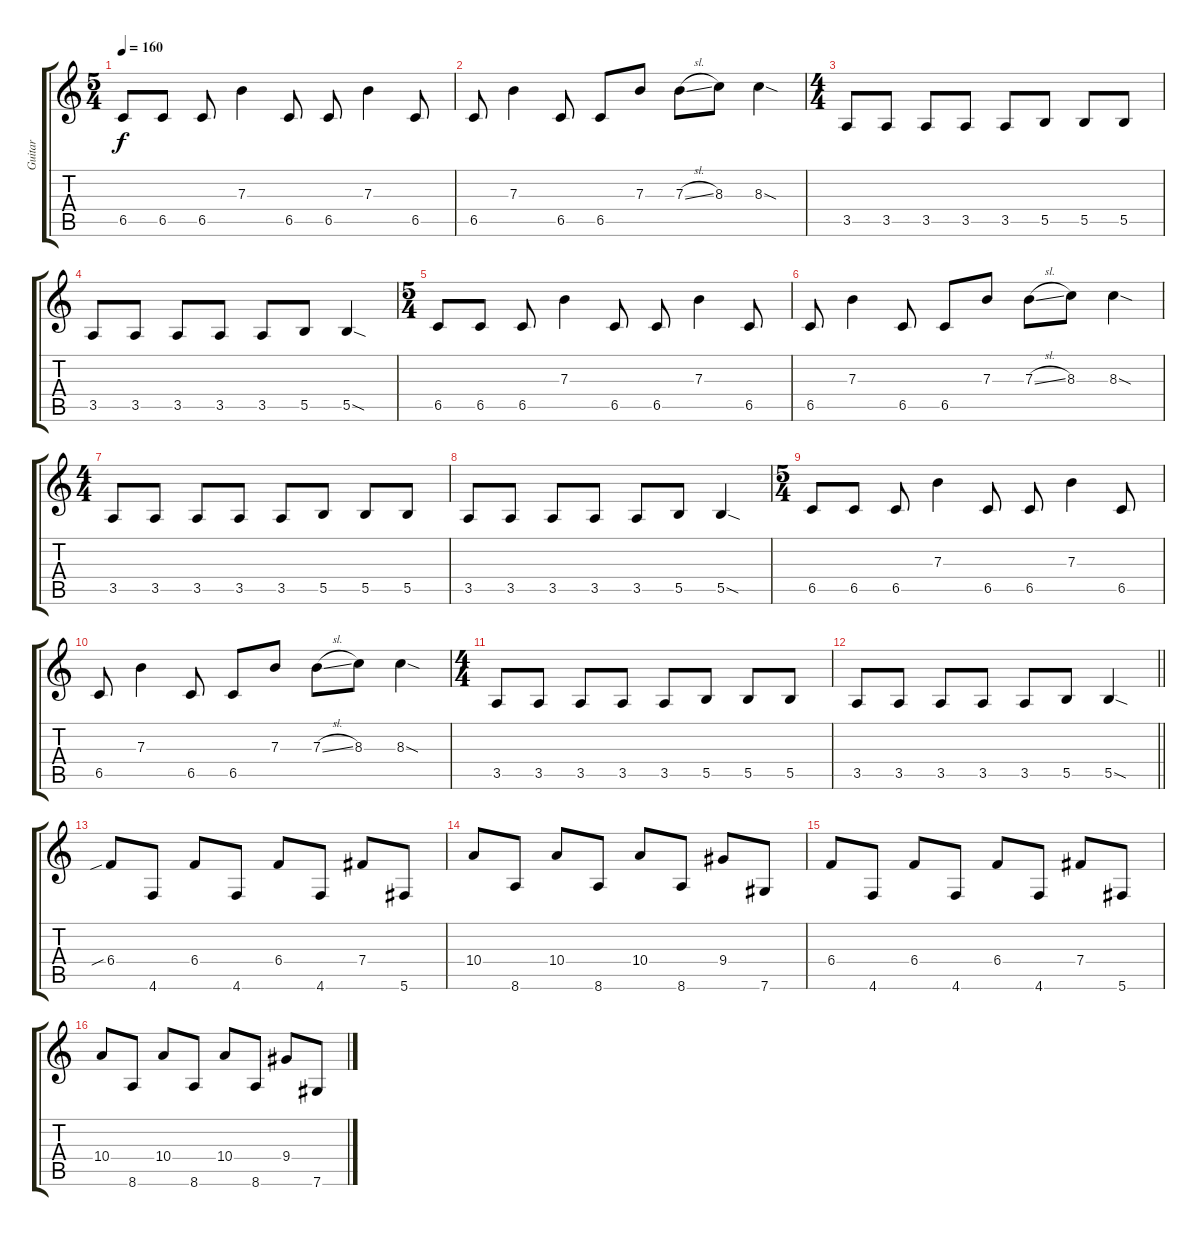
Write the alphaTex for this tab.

\track ("Guitar" "Guitar") {instrument distortionguitar}
\staff {score tabs}
\tuning (Db4 Ab3 E3 B2 Gb2 Db2) {hide}
\ts (5 4)
\tempo 160
\clef g2
\ks c
6.5.8{dy f} 6.5.8 6.5.8 7.3.4 6.5.8 6.5.8 7.3.4 6.5.8 |
6.5.8 7.3.4 6.5.8 6.5.8 7.3.8 7.3{sl}.8 8.3.8 8.3{sod}.4 |
\ts (4 4)
3.5.8 3.5.8 3.5.8 3.5.8 3.5.8 5.5.8 5.5.8 5.5.8 |
3.5.8 3.5.8 3.5.8 3.5.8 3.5.8 5.5.8 5.5{sod}.4 |
\ts (5 4)
6.5.8 6.5.8 6.5.8 7.3.4 6.5.8 6.5.8 7.3.4 6.5.8 |
6.5.8 7.3.4 6.5.8 6.5.8 7.3.8 7.3{sl}.8 8.3.8 8.3{sod}.4 |
\ts (4 4)
3.5.8 3.5.8 3.5.8 3.5.8 3.5.8 5.5.8 5.5.8 5.5.8 |
3.5.8 3.5.8 3.5.8 3.5.8 3.5.8 5.5.8 5.5{sod}.4 |
\ts (5 4)
6.5.8 6.5.8 6.5.8 7.3.4 6.5.8 6.5.8 7.3.4 6.5.8 |
6.5.8 7.3.4 6.5.8 6.5.8 7.3.8 7.3{sl}.8 8.3.8 8.3{sod}.4 |
\ts (4 4)
3.5.8 3.5.8 3.5.8 3.5.8 3.5.8 5.5.8 5.5.8 5.5.8 |
\barLineRight lightlight
3.5.8 3.5.8 3.5.8 3.5.8 3.5.8 5.5.8 5.5{sod}.4 |
6.4{sib}.8 4.6.8 6.4.8 4.6.8 6.4.8 4.6.8 7.4.8 5.6.8 |
10.4.8 8.6.8 10.4.8 8.6.8 10.4.8 8.6.8 9.4.8 7.6.8 |
6.4.8 4.6.8 6.4.8 4.6.8 6.4.8 4.6.8 7.4.8 5.6.8 |
10.4.8 8.6.8 10.4.8 8.6.8 10.4.8 8.6.8 9.4.8 7.6.8
